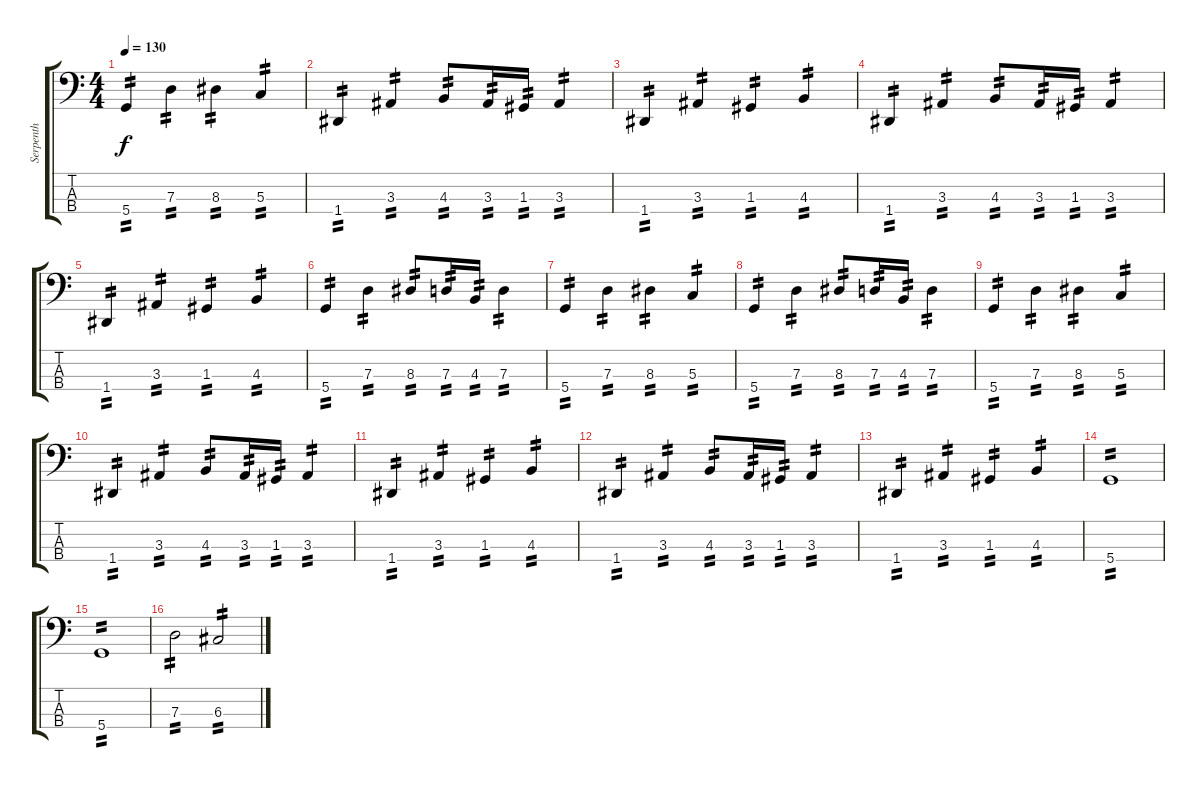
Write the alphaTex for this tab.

\track ("Serpenth" "Serpenth") {instrument electricbassfinger}
\staff {score tabs}
\tuning (F2 C2 G1 D1) {hide}
\ts (4 4)
\tempo 130
\clef f4
\ks c
5.4.4{tp 2 dy f} 7.3.4{tp 2} 8.3.4{tp 2} 5.3.4{tp 2} |
1.4.4{tp 2} 3.3.4{tp 2} 4.3.8{tp 2} 3.3.16{tp 2} 1.3.16{tp 2} 3.3.4{tp 2} |
1.4.4{tp 2} 3.3.4{tp 2} 1.3.4{tp 2} 4.3.4{tp 2} |
1.4.4{tp 2} 3.3.4{tp 2} 4.3.8{tp 2} 3.3.16{tp 2} 1.3.16{tp 2} 3.3.4{tp 2} |
1.4.4{tp 2} 3.3.4{tp 2} 1.3.4{tp 2} 4.3.4{tp 2} |
5.4.4{tp 2} 7.3.4{tp 2} 8.3.8{tp 2} 7.3.16{tp 2} 4.3.16{tp 2} 7.3.4{tp 2} |
5.4.4{tp 2} 7.3.4{tp 2} 8.3.4{tp 2} 5.3.4{tp 2} |
5.4.4{tp 2} 7.3.4{tp 2} 8.3.8{tp 2} 7.3.16{tp 2} 4.3.16{tp 2} 7.3.4{tp 2} |
5.4.4{tp 2} 7.3.4{tp 2} 8.3.4{tp 2} 5.3.4{tp 2} |
1.4.4{tp 2} 3.3.4{tp 2} 4.3.8{tp 2} 3.3.16{tp 2} 1.3.16{tp 2} 3.3.4{tp 2} |
1.4.4{tp 2} 3.3.4{tp 2} 1.3.4{tp 2} 4.3.4{tp 2} |
1.4.4{tp 2} 3.3.4{tp 2} 4.3.8{tp 2} 3.3.16{tp 2} 1.3.16{tp 2} 3.3.4{tp 2} |
1.4.4{tp 2} 3.3.4{tp 2} 1.3.4{tp 2} 4.3.4{tp 2} |
5.4.1{tp 2} |
5.4.1{tp 2} |
7.3.2{tp 2} 6.3.2{tp 2}
